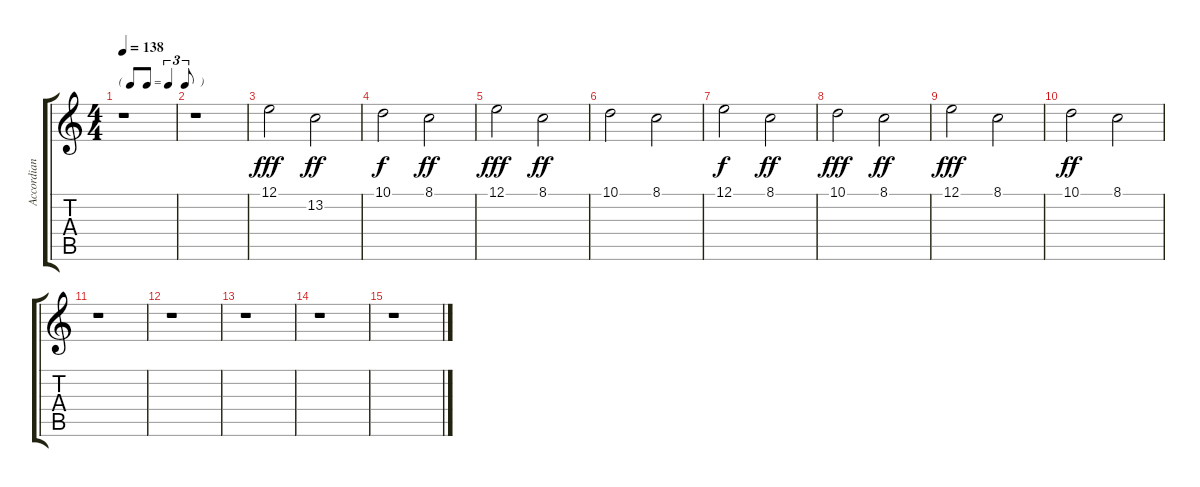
\track ("Accordian" "Accordian") {instrument accordion}
\staff {score tabs}
\tuning (E4 B3 G3 D3 A2 E2) {hide}
\ts (4 4)
\tf triplet8th
\tempo 138
\clef g2
\ks c
r.1{dy f} |
r.1 |
12.1.2{dy fff} 13.2.2{dy ff} |
10.1.2{dy f} 8.1.2{dy ff} |
12.1.2{dy fff} 8.1.2{dy ff} |
10.1.2 8.1.2 |
12.1.2{dy f} 8.1.2{dy ff} |
10.1.2{dy fff} 8.1.2{dy ff} |
12.1.2{dy fff} 8.1.2 |
10.1.2{dy ff} 8.1.2 |
r.1 |
r.1 |
r.1 |
r.1 |
r.1
